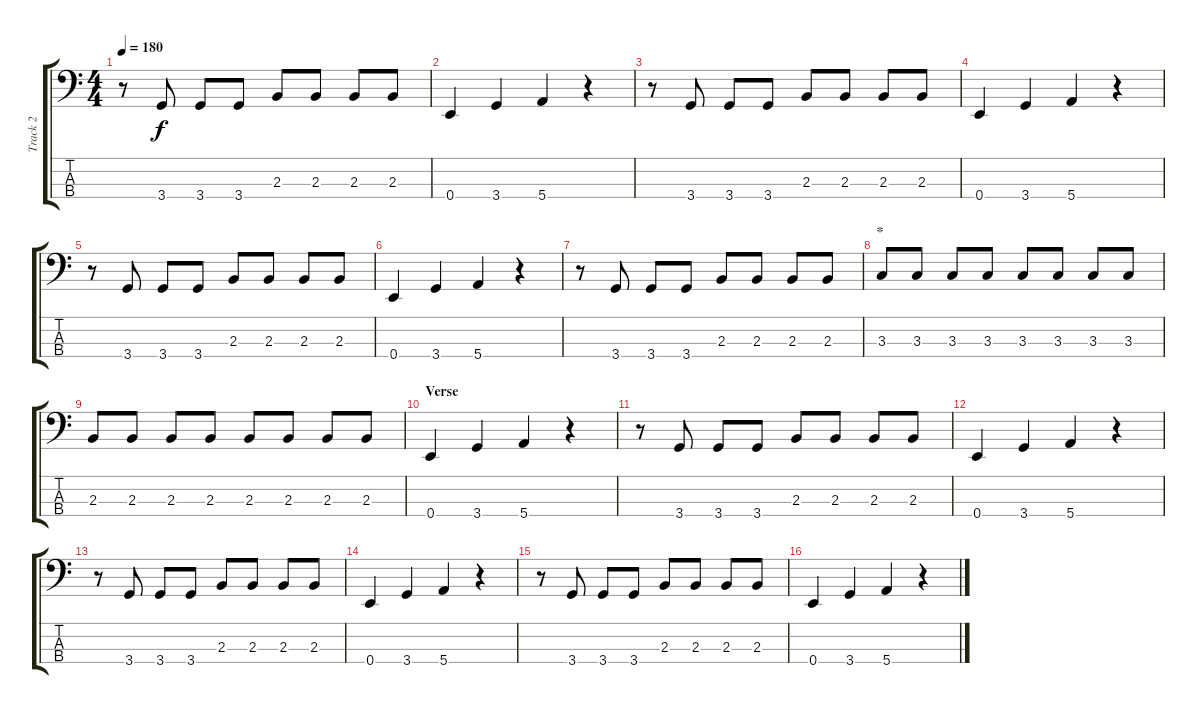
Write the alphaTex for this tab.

\track ("Track 2" "Track 2") {instrument electricbasspick}
\staff {score tabs}
\tuning (G2 D2 A1 E1) {hide}
\ts (4 4)
\tempo 180
\clef f4
\ks c
r.8{dy f} 3.4.8 3.4.8 3.4.8 2.3.8 2.3.8 2.3.8 2.3.8 |
0.4.4 3.4.4 5.4.4 r.4 |
r.8 3.4.8 3.4.8 3.4.8 2.3.8 2.3.8 2.3.8 2.3.8 |
0.4.4 3.4.4 5.4.4 r.4 |
r.8 3.4.8 3.4.8 3.4.8 2.3.8 2.3.8 2.3.8 2.3.8 |
0.4.4 3.4.4 5.4.4 r.4 |
r.8 3.4.8 3.4.8 3.4.8 2.3.8 2.3.8 2.3.8 2.3.8 |
\section ("" "*")
3.3.8 3.3.8 3.3.8 3.3.8 3.3.8 3.3.8 3.3.8 3.3.8 |
2.3.8 2.3.8 2.3.8 2.3.8 2.3.8 2.3.8 2.3.8 2.3.8 |
\section ("" "Verse")
0.4.4 3.4.4 5.4.4 r.4 |
r.8 3.4.8 3.4.8 3.4.8 2.3.8 2.3.8 2.3.8 2.3.8 |
0.4.4 3.4.4 5.4.4 r.4 |
r.8 3.4.8 3.4.8 3.4.8 2.3.8 2.3.8 2.3.8 2.3.8 |
0.4.4 3.4.4 5.4.4 r.4 |
r.8 3.4.8 3.4.8 3.4.8 2.3.8 2.3.8 2.3.8 2.3.8 |
0.4.4 3.4.4 5.4.4 r.4
